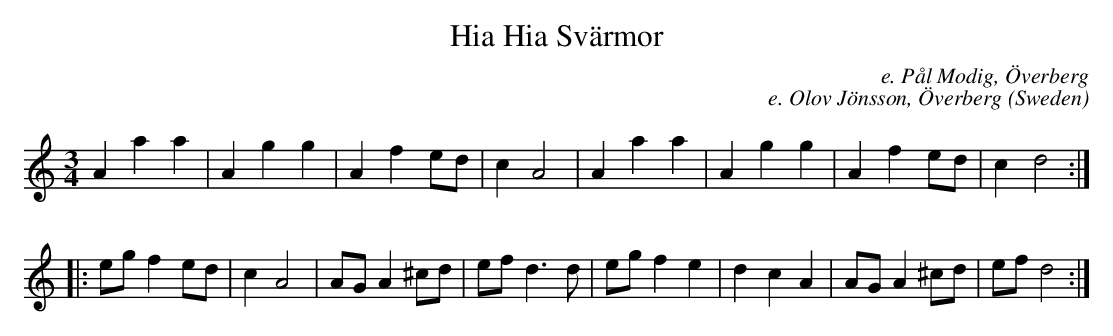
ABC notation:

X:1
T:Hia Hia Svärmor
C:e. Pål Modig, Överberg
C:e. Olov Jönsson, Överberg
M:3/4
O:Sweden
K:D dorian
A2 a2 a2 | A2 g2 g2 | A2 f2 ed | c2 A4 |\
A2 a2 a2 | A2 g2 g2 | A2 f2 ed | c2 d4 ::
eg f2 ed | c2 A4    | AG A2 ^cd | ef d3 d|\
eg f2 e2 | d2 c2 A2 | AG A2 ^cd | ef d4 :|
